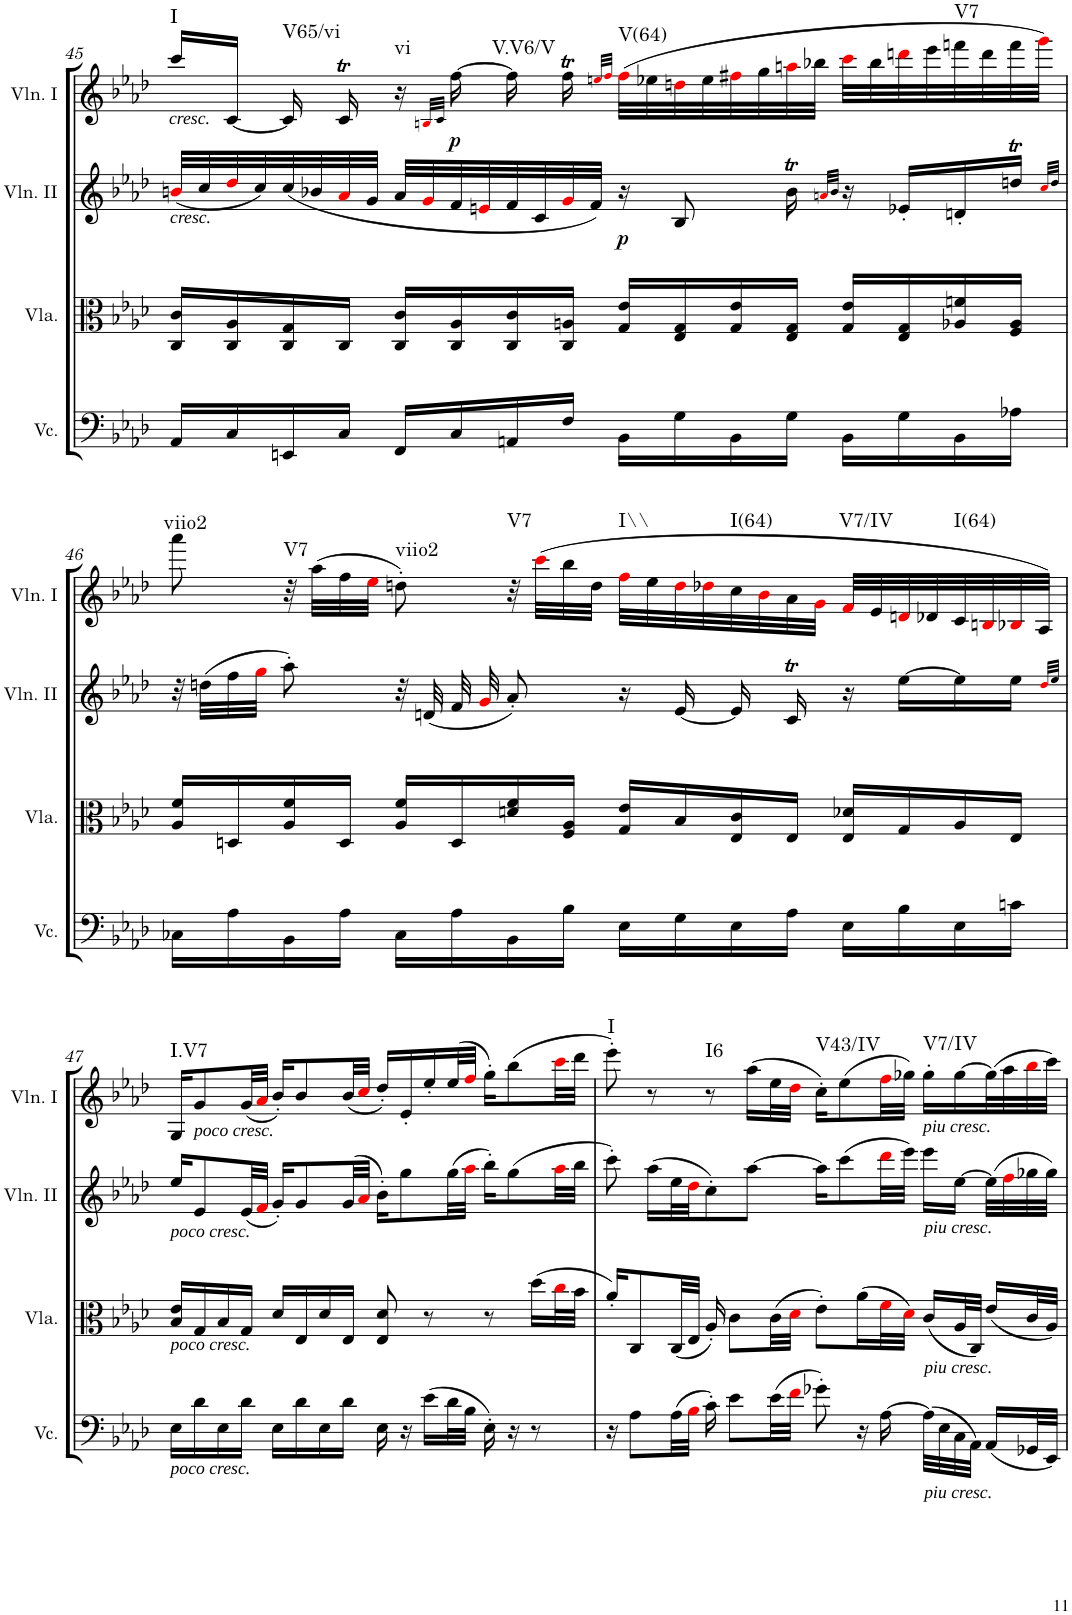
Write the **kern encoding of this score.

**kern	**kern	**kern	**dynam	**kern	**dynam	**harte
*part4	*part3	*part2	*part2	*part1	*part1	*part1
*staff4	*staff3	*staff2	*staff2	*staff1	*staff1	*
*I"Violoncello	*I"Viola	*I"Violin II	*	*I"Violin I	*	*
*I'Vc.	*I'Vla.	*I'Vln. II	*	*I'Vln. I	*	*
!!LO:PB:g=z
*clefF4	*clefC3	*clefG2	*	*clefG2	*	*
*k[b-e-a-d-]	*k[b-e-a-d-]	*k[b-e-a-d-]	*	*k[b-e-a-d-]	*	*
*A-:	*A-:	*A-:	*	*A-:	*	*
*M4/4	*M4/4	*M4/4	*	*M4/4	*	*
*met(c)	*met(c)	*met(c)	*	*met(c)	*	*
=45	=45	=45	=45	=45	=45	=45
!	!	!	!	!LO:TX:b:i:t=cresc.	!	!
!	!	!LO:TX:b:i:t=cresc.	!	!	!	!LO:H:kt=I
16AA-/LL	16C/ 16c/LL	(32bni/LLL	.	16ccc/LL	.	N
.	.	32cc/	.	.	.	.
16C/	16C/ 16A-/	32dd-i/	.	[16c/JJ	.	.
.	.	32cc/)	.	.	.	.
!	!	!	!	!	!	!LO:H:kt=V65/vi
16EEn/	16C/ 16G/	(32cc/	.	16c/]	.	N
.	.	32b-X/	.	.	.	.
16C/JJ	16C/JJ	32a-i/	.	16ct/	.	.
.	.	32g/JJJ	.	.	.	.
!	!	!	!	!	!	!LO:H:kt=vi
16FF/LL	16C/ 16c/LL	32a-/LLL	.	16r	.	N
.	.	32gi/	.	.	.	.
.	.	.	.	32qBni/LLL	.	.
.	.	.	.	32qc/JJJ	.	.
!	!	!	!	!	!LO:DY:b	!
16C/	16C/ 16A-/	32f/	.	[16ff\	p	.
.	.	32eni/	.	.	.	.
!	!	!	!	!	!	!LO:H:kt=V.V6/V
16AAn/	16C/ 16c/	32f/	.	16ff\]	.	N
.	.	32c/	.	.	.	.
16F/JJ	16C/ 16An/JJ	32gi/	.	16ffT\	.	.
.	.	32f/JJJ)	.	.	.	.
.	.	.	.	32qeeni/LLL	.	.
.	.	.	.	32qffi/JJJ	.	.
!	!	!	!LO:DY:b	!	!	!LO:H:kt=V(64)
16BB-\LL	16G/ 16e-/LL	16r	p	(32ffi\LLL	.	N
.	.	.	.	32ee-X\	.	.
16G\	16E-/ 16G/	8B-/	.	32ddni\	.	.
.	.	.	.	32ee-\	.	.
16BB-\	16G/ 16e-/	.	.	32ff#Xi\	.	.
.	.	.	.	32gg\	.	.
16G\JJ	16E-/ 16G/JJ	16b-T\	.	32aani\	.	.
.	.	.	.	32bb-X\JJJ	.	.
.	.	32qani/LLL	.	.	.	.
.	.	32qb-/JJJ	.	.	.	.
16BB-\LL	16G/ 16e-/LL	16r	.	32ccci\LLL	.	.
.	.	.	.	32bb-\	.	.
16G\	16E-/ 16G/	16e-X'/LL	.	32dddni\	.	.
.	.	.	.	32eee-\	.	.
!	!	!	!	!	!	!LO:H:kt=V7
16BB-\	16A-X/ 16fn/	16dn'/	.	32fffn\	.	N
.	.	.	.	32ddd\	.	.
16A-X\JJ	16F/ 16A-/JJ	16ddnt/JJ	.	32fff\	.	.
.	.	.	.	32gggi\JJJ)	.	.
.	.	32qcci/LLL	.	.	.	.
.	.	32qdd/JJJ	.	.	.	.
!!LO:LB:g=z
=46	=46	=46	=46	=46	=46	=46
!	!	!	!	!	!	!LO:H:kt=viio2
16C-X\LL	16A-/ 16f/LL	32r	.	8aaa-\	.	N
.	.	(32ddn\LLL	.	.	.	.
16A-\	16Dn/	32ff\	.	.	.	.
.	.	32ggi\JJJ	.	.	.	.
!	!	!	!	!	!	!LO:H:kt=V7
16BB-\	16A-/ 16f/	8aa-'\)	.	32r	.	N
.	.	.	.	(32aa-\LLL	.	.
16A-\JJ	16D/JJ	.	.	32ff\	.	.
.	.	.	.	32ee-i\JJJ	.	.
!	!	!	!	!	!	!LO:H:kt=viio2
16C-\LL	16A-/ 16f/LL	32r	.	8ddn'\)	.	N
.	.	(32dn/	.	.	.	.
16A-\	16D/	32f/	.	.	.	.
.	.	32gi/	.	.	.	.
!	!	!	!	!	!	!LO:H:kt=V7
16BB-\	16dn/ 16f/	8a-'/)	.	32r	.	N
.	.	.	.	(32ccci\LLL	.	.
16B-\JJ	16F/ 16A-/JJ	.	.	32bb-\	.	.
.	.	.	.	32dd\JJJ	.	.
!	!	!	!	!	!	!LO:H:kt=I\\
16E-\LL	16G/ 16e-/LL	16r	.	32ffi\LLL	.	N
.	.	.	.	32ee-\	.	.
16G\	16B-/	[16e-/	.	32ddi\	.	.
.	.	.	.	32dd-Xi\	.	.
!	!	!	!	!	!	!LO:H:kt=I(64)
16E-\	16E-/ 16c/	16e-/]	.	32cc\	.	N
.	.	.	.	32b-i\	.	.
16A-\JJ	16E-/JJ	16ct/	.	32a-\	.	.
.	.	.	.	32gi\JJJ	.	.
!	!	!	!	!	!	!LO:H:kt=V7/IV
16E-\LL	16E-/ 16d-X/LL	16r	.	32fi/LLL	.	N
.	.	.	.	32e-/	.	.
16B-\	16G/	[16ee-\LL	.	32dni/	.	.
.	.	.	.	32d-X/	.	.
!	!	!	!	!	!	!LO:H:kt=I(64)
16E-\	16A-/	16ee-\]	.	32c/	.	N
.	.	.	.	32Bni/	.	.
16cn\JJ	16E-/JJ	16ee-\JJ	.	32B-Xi/	.	.
.	.	.	.	32A-/JJJ)	.	.
.	.	32qddi/LLL	.	.	.	.
.	.	32qee-/JJJ	.	.	.	.
!!LO:LB:g=z
=47	=47	=47	=47	=47	=47	=47
!	!	!LO:TX:b:i:t=poco cresc.	!	!	!	!
!	!LO:TX:b:i:t=poco cresc.	!	!	!	!	!
!LO:TX:b:i:t=poco cresc.	!	!	!	!	!	!LO:H:kt=I.V7
16E-\LL	16B-/ 16e-/LL	16ee-/KL	.	16G/KL	.	N
!	!	!	!	!LO:TX:b:i:t=poco cresc.	!	!
16d-\	16G/	8e-/	.	8g/	.	.
16E-\	16B-/	.	.	.	.	.
16d-\JJ	16G/JJ	(32e-/LL	.	(32g/LL	.	.
.	.	32fi/JJJ	.	32a-i/JJJ	.	.
16E-\LL	16d-/LL	16g'/KL)	.	16b-'/KL)	.	.
16d-\	16E-/	8g/	.	8b-/	.	.
16E-\	16d-/	.	.	.	.	.
16d-\JJ	16E-/JJ	(32g/LL	.	(32b-/LL	.	.
.	.	32a-i/JJJ	.	32cci/JJJ	.	.
16E-\	8E-/ 8d-/	16b-'\KL)	.	16dd-'/LL)	.	.
16r	.	8gg\	.	16e-'/	.	.
(16e-\LL	8r	.	.	16ee-'/	.	.
32d-\L	.	(32gg\LL	.	(32ee-/L	.	.
32B-\JJJ	.	32aa-i\JJJ	.	32ffi/JJJ	.	.
16E-'\)	8r	16bb-'\KL)	.	16gg'\KL)	.	.
16r	.	(8gg\	.	(8bb-\	.	.
8r	(16dd-\LL	.	.	.	.	.
.	32cci\L	32aa-i\LL	.	32ccci\LL	.	.
.	32b-\JJJ	32bb-\JJJ	.	32ddd-\JJJ	.	.
=48	=48	=48	=48	=48	=48	=48
!	!	!	!	!	!	!LO:H:kt=I
16r	16a-'/KL)	8ccc'\)	.	8eee-'\)	.	N
8A-\L	8C/	.	.	.	.	.
.	.	(16aa-\LL	.	8r	.	.
(32A-\LL	(32C/LL	32ee-\L	.	.	.	.
32B-i\JJJ	32E-/JJJ	32dd-i\JJ	.	.	.	.
!	!	!	!	!	!	!LO:H:kt=I6
16c'\)	16A-'/)	8cc'\)	.	8r	.	N
8e-\L	8c\L	.	.	.	.	.
.	.	[8aa-\J	.	(16aa-\LL	.	.
(32e-\LL	(32c\LL	.	.	32ee-\L	.	.
32fi\JJJ	32d-i\JJJ	.	.	32dd-i\JJJ	.	.
!	!	!	!	!	!	!LO:H:kt=V43/IV
8g-X'\)	8e-'\L)	16aa-\KL]	.	16cc'\KL)	.	N
.	.	(8ccc\	.	(8ee-\	.	.
16r	(16a-\L	.	.	.	.	.
[16A-\	32fi\L	32ddd-i\LL	.	32ffi\LL	.	.
.	32d-i\JJJ)	32eee-\JJJ)	.	32gg-X\JJJ)	.	.
!	!	!	!	!LO:TX:b:i:t=piu cresc.	!	!
!	!	!LO:TX:b:i:t=piu cresc.	!	!	!	!
!	!LO:TX:b:i:t=piu cresc.	!	!	!	!	!
!LO:TX:b:i:t=piu cresc.	!	!	!	!	!	!LO:H:kt=V7/IV
(32A-\LLL]	(16c/LL	16eee-\LL	.	16gg-'\LL	.	N
32E-\	.	.	.	.	.	.
32C\	32A-/L	[16ee-\JJ	.	[16gg-\	.	.
32AA-\JJJ)	32C/JJJ)	.	.	.	.	.
(16AA-/LL	(16e-/LL	(32ee-\LLL]	.	(32gg-\L]	.	.
.	.	32ffi\	.	32aa-\	.	.
32GG-X/L	32c/L	32gg-X\	.	32bb-i\	.	.
32EE-/JJJ)	32A-/JJJ)	32gg-\JJJ)	.	32ccc\JJJ)	.	.
=	=	=	=	=	=	=
*-	*-	*-	*-	*-	*-	*-
